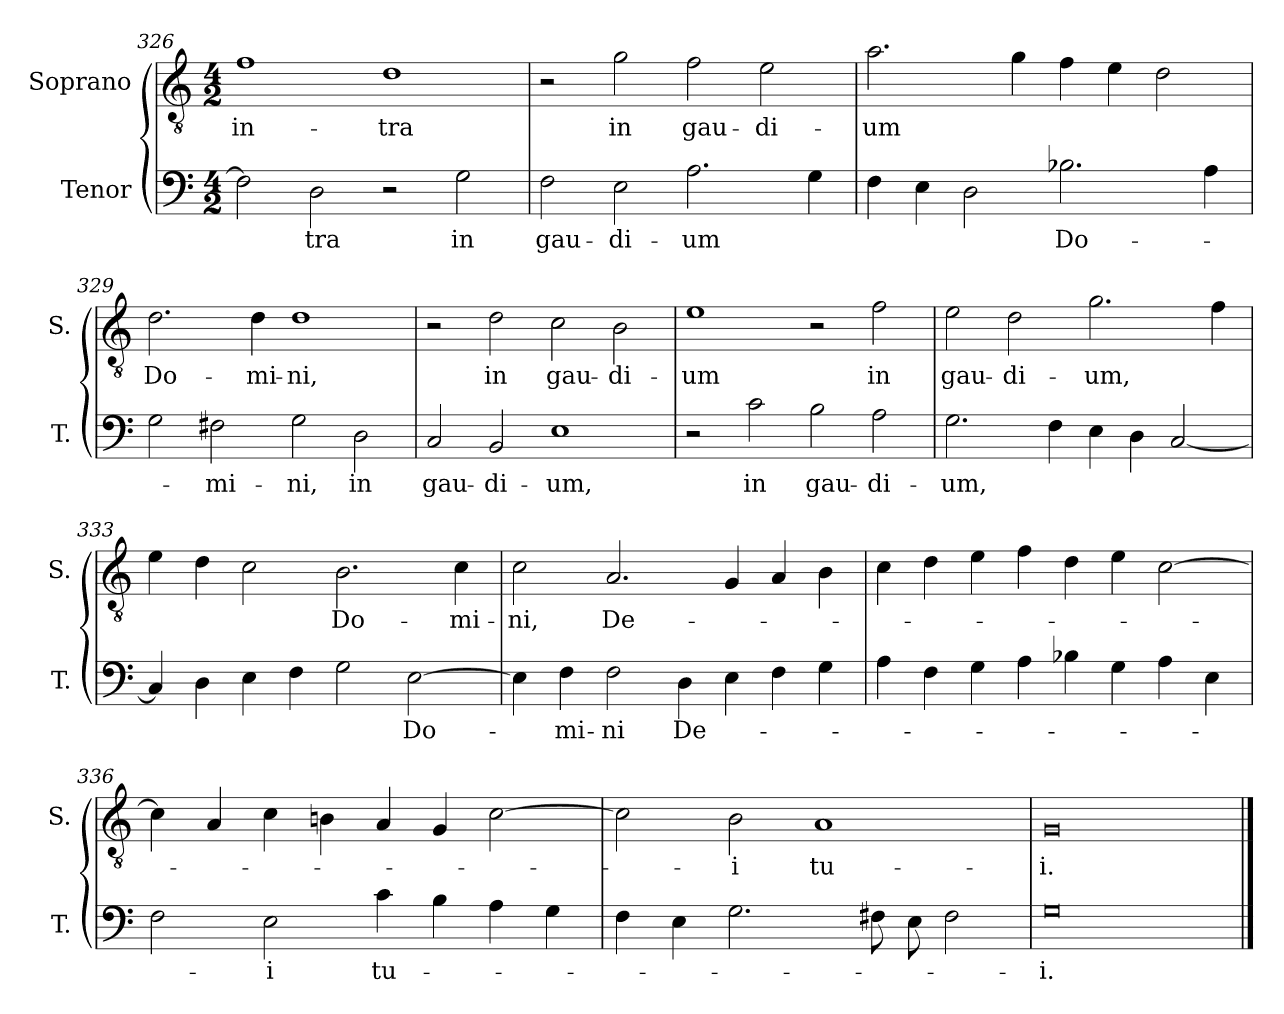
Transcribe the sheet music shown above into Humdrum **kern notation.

**kern	**text	**kern	**text
*part2	*part2	*part1	*part1
*staff2	*staff2	*staff1	*staff1
*I"Tenor	*	*I"Soprano	*
*I'T.	*	*I'S.	*
*clefF4	*	*clefGv2	*
*ITrd7c12	*	*ITrd7c12	*
*k[]	*	*k[]	*
*C:	*	*C:	*
*M4/2	*	*M4/2	*
=326	=326	=326	=326
!	!	!	!LO:LY:b:color=#000000
2FFi\]	.	1Fi	in-
!	!LO:LY:b:color=#000000	!	!
2DDi\	-tra	.	.
!	!	!	!LO:LY:b:color=#000000
2r	.	1Di	-tra
!	!LO:LY:b:color=#000000	!	!
2GGi\	in	.	.
!!LO:LB:g=z
=327	=327	=327	=327
!	!LO:LY:b:color=#000000	!	!
2FFi\	gau-	2r	.
!	!LO:LY:b:color=#000000	!	!
!	!	!	!LO:LY:b:color=#000000
2EEi\	-di-	2Gi\	in
!	!LO:LY:b:color=#000000	!	!
!	!	!	!LO:LY:b:color=#000000
2.AAi\	-um	2Fi\	gau-
!	!	!	!LO:LY:b:color=#000000
.	.	2Ei\	-di-
4GGi\	.	.	.
=328	=328	=328	=328
!	!	!	!LO:LY:b:color=#000000
4FFi\	.	2.Ai\	-um
4EEi\	.	.	.
2DDi\	.	.	.
.	.	4Gi\	.
!	!LO:LY:b:color=#000000	!	!
2.BB-Xi\	Do-	4Fi\	.
.	.	4Ei\	.
.	.	2Di\	.
4AAi\	.	.	.
=329	=329	=329	=329
!	!	!	!LO:LY:b:color=#000000
2GGi\	.	2.Di\	Do-
!	!LO:LY:b:color=#000000	!	!
2FF#Xi\	-mi-	.	.
!	!	!	!LO:LY:b:color=#000000
.	.	4Di\	-mi-
!	!LO:LY:b:color=#000000	!	!
!	!	!	!LO:LY:b:color=#000000
2GGi\	-ni,	1Di	-ni,
!	!LO:LY:b:color=#000000	!	!
2DDi\	in	.	.
=330	=330	=330	=330
!	!LO:LY:b:color=#000000	!	!
2CCi/	gau-	2r	.
!	!LO:LY:b:color=#000000	!	!
!	!	!	!LO:LY:b:color=#000000
2BBBi/	-di-	2Di\	in
!	!LO:LY:b:color=#000000	!	!
!	!	!	!LO:LY:b:color=#000000
1EEi	-um,	2Ci\	gau-
!	!	!	!LO:LY:b:color=#000000
.	.	2BBi\	-di-
=331	=331	=331	=331
!	!	!	!LO:LY:b:color=#000000
2r	.	1Ei	-um
!	!LO:LY:b:color=#000000	!	!
2Ci\	in	.	.
!	!LO:LY:b:color=#000000	!	!
2BBi\	gau-	2r	.
!	!LO:LY:b:color=#000000	!	!
!	!	!	!LO:LY:b:color=#000000
2AAi\	-di-	2Fi\	in
=332	=332	=332	=332
!	!LO:LY:b:color=#000000	!	!
!	!	!	!LO:LY:b:color=#000000
2.GGi\	-um,	2Ei\	gau-
!	!	!	!LO:LY:b:color=#000000
.	.	2Di\	-di-
4FFi\	.	.	.
!	!	!	!LO:LY:b:color=#000000
4EEi\	.	2.Gi\	-um,
4DDi\	.	.	.
[2CCi/	.	.	.
.	.	4Fi\	.
!!LO:LB:g=z
=333	=333	=333	=333
4CCi/]	.	4Ei\	.
4DDi\	.	4Di\	.
4EEi\	.	2Ci\	.
4FFi\	.	.	.
!	!	!	!LO:LY:b:color=#000000
2GGi\	.	2.BBi\	Do-
!	!LO:LY:b:color=#000000	!	!
[2EEi\	Do-	.	.
!	!	!	!LO:LY:b:color=#000000
.	.	4Ci\	-mi-
=334	=334	=334	=334
!	!	!	!LO:LY:b:color=#000000
4EEi\]	.	2Ci\	-ni,
!	!LO:LY:b:color=#000000	!	!
4FFi\	-mi-	.	.
!	!LO:LY:b:color=#000000	!	!
!	!	!	!LO:LY:b:color=#000000
2FFi\	-ni	2.AAi/	De-
!	!LO:LY:b:color=#000000	!	!
4DDi\	De-	.	.
4EEi\	.	4GGi/	.
4FFi\	.	4AAi/	.
4GGi\	.	4BBi\	.
=335	=335	=335	=335
4AAi\	.	4Ci\	.
4FFi\	.	4Di\	.
4GGi\	.	4Ei\	.
4AAi\	.	4Fi\	.
4BB-Xi\	.	4Di\	.
4GGi\	.	4Ei\	.
4AAi\	.	[2Ci\	.
4EEi\	.	.	.
=336	=336	=336	=336
2FFi\	.	4Ci\]	.
.	.	4AAi/	.
!	!LO:LY:b:color=#000000	!	!
2EEi\	-i	4Ci\	.
.	.	4BBni\	.
!	!LO:LY:b:color=#000000	!	!
4Ci\	tu-	4AAi/	.
4BBi\	.	4GGi/	.
4AAi\	.	[2Ci\	.
4GGi\	.	.	.
=337	=337	=337	=337
4FFi\	.	2Ci\]	.
4EEi\	.	.	.
!	!	!	!LO:LY:b:color=#000000
2.GGi\	.	2BBi\	-i
!	!	!	!LO:LY:b:color=#000000
.	.	1AAi	tu-
8FF#Xi\	.	.	.
8EEi\	.	.	.
2FF#i\	.	.	.
=338	=338	=338	=338
!	!LO:LY:b:color=#000000	!	!
!	!	!	!LO:LY:b:color=#000000
0GGi	-i.	0GGi	-i.
==	==	==	==
*-	*-	*-	*-
